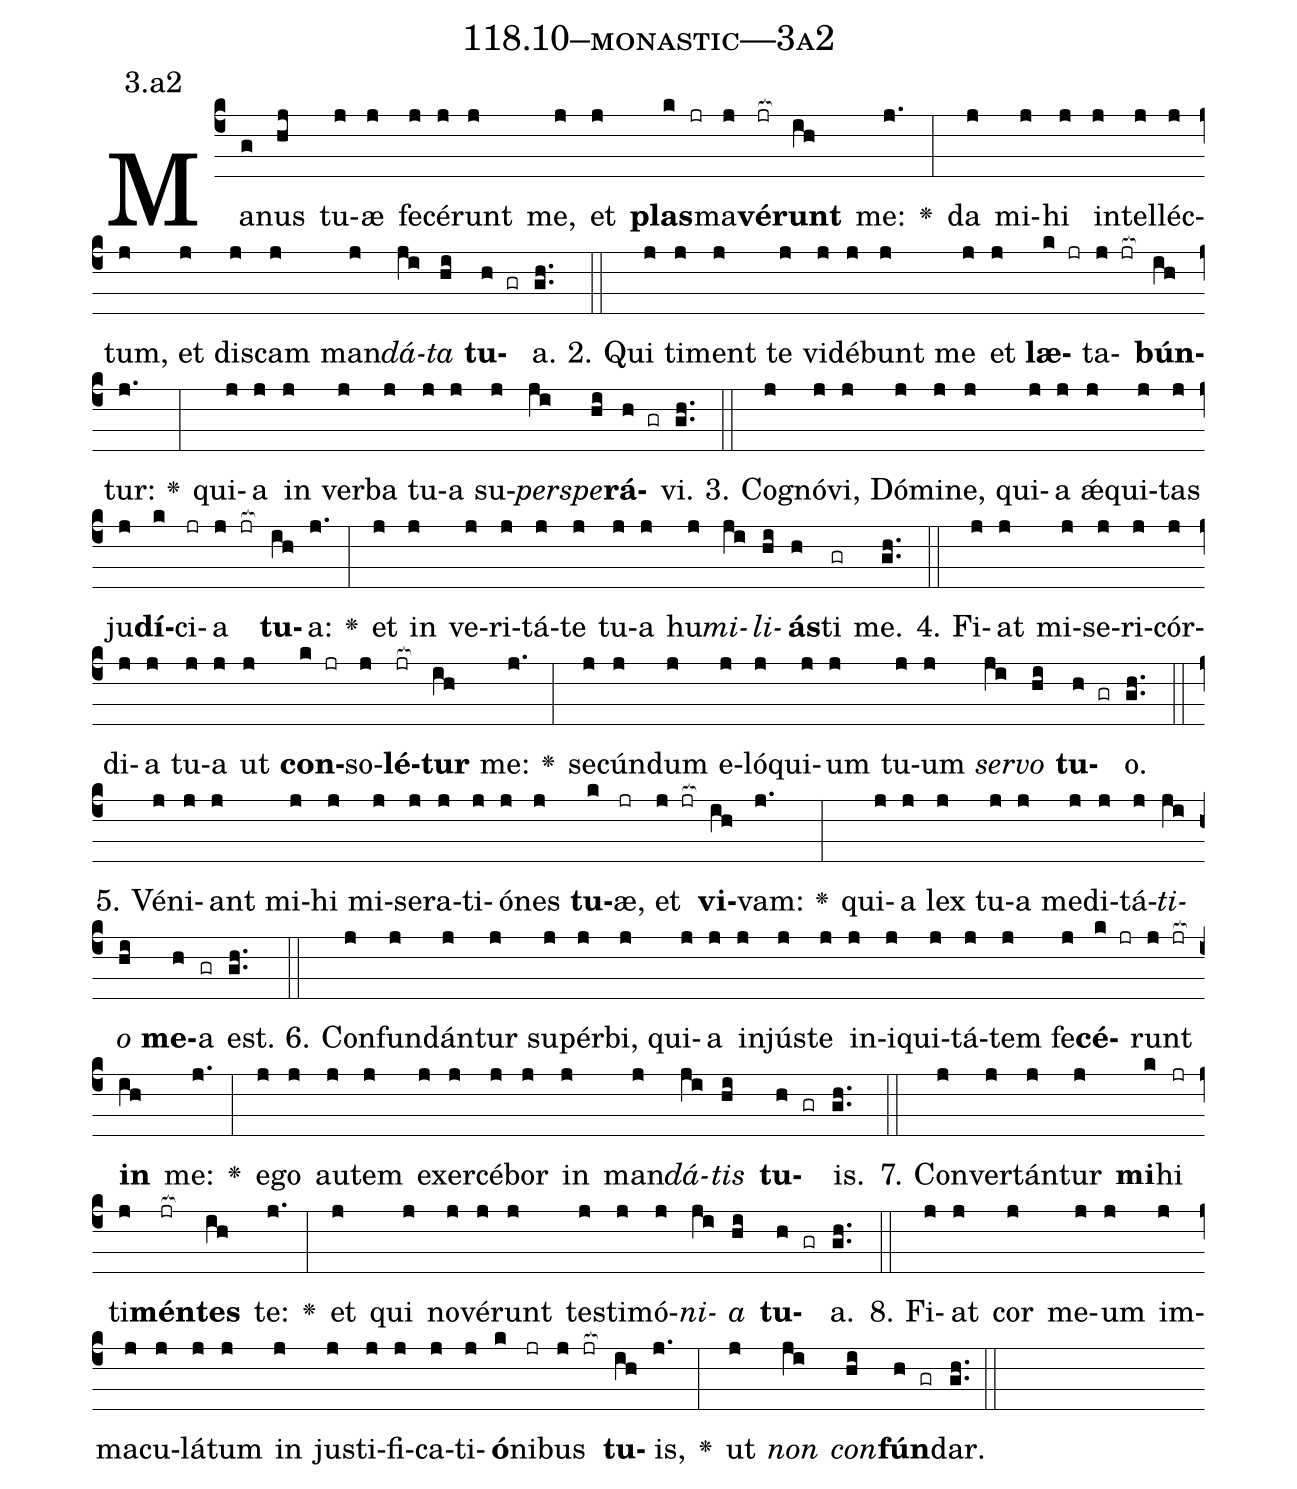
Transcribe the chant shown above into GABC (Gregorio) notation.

name: 118.10--monastic---3a2;
annotation: 3.a2;
%%
(c4)Ma(g)nus(hj) tu(j)æ(j) fe(j)cé(j)runt(j) me,(j) et(j) <b>plas</b>(k jr)ma(j)<b>vé</b>(jr[ocb:1{])<b>runt</b>(ih[ocb:0}]) me:(j.) <v>\greheightstar</v>(:) da(j) mi(j)hi(j) in(j)tel(j)léc(j)tum,(j) et(j) dis(j)cam(j) man(j)<i>dá</i>(ji)<i>ta</i>(hi) <b>tu</b>(h gr)a.(gh..) (::)
2. Qui(j) ti(j)ment(j) te(j) vi(j)dé(j)bunt(j) me(j) et(j) <b>læ</b>(k jr)ta(j jr[ocb:1{])<b>bún</b>(ih[ocb:0}])tur:(j.) <v>\greheightstar</v>(:) qui(j)a(j) in(j) ver(j)ba(j) tu(j)a(j) su(j)<i>per</i>(ji)<i>spe</i>(hi)<b>rá</b>(h gr)vi.(gh..) (::)
3. Co(j)gnó(j)vi,(j) Dó(j)mi(j)ne,(j) qui(j)a(j) ǽ(j)qui(j)tas(j) ju(j)<b>dí</b>(k)ci(jr)a(j jr[ocb:1{]) <b>tu</b>(ih[ocb:0}])a:(j.) <v>\greheightstar</v>(:) et(j) in(j) ve(j)ri(j)tá(j)te(j) tu(j)a(j) hu(j)<i>mi</i>(ji)<i>li</i>(hi)<b>ás</b>(h)ti(gr) me.(gh..) (::)
4. Fi(j)at(j) mi(j)se(j)ri(j)cór(j)di(j)a(j) tu(j)a(j) ut(j) <b>con</b>(k jr)so(j)<b>lé</b>(jr[ocb:1{])<b>tur</b>(ih[ocb:0}]) me:(j.) <v>\greheightstar</v>(:) se(j)cún(j)dum(j) e(j)ló(j)qui(j)um(j) tu(j)um(j) <i>ser</i>(ji)<i>vo</i>(hi) <b>tu</b>(h gr)o.(gh..) (::)
5. Vé(j)ni(j)ant(j) mi(j)hi(j) mi(j)se(j)ra(j)ti(j)ó(j)nes(j) <b>tu</b>(k)æ,(jr) et(j jr[ocb:1{]) <b>vi</b>(ih[ocb:0}])vam:(j.) <v>\greheightstar</v>(:) qui(j)a(j) lex(j) tu(j)a(j) me(j)di(j)tá(j)<i>ti</i>(ji)<i>o</i>(hi) <b>me</b>(h)a(gr) est.(gh..) (::)
6. Con(j)fun(j)dán(j)tur(j) su(j)pér(j)bi,(j) qui(j)a(j) in(j)jús(j)te(j) in(j)i(j)qui(j)tá(j)tem(j) fe(j)<b>cé</b>(k jr)runt(j jr[ocb:1{]) <b>in</b>(ih[ocb:0}]) me:(j.) <v>\greheightstar</v>(:) e(j)go(j) au(j)tem(j) ex(j)er(j)cé(j)bor(j) in(j) man(j)<i>dá</i>(ji)<i>tis</i>(hi) <b>tu</b>(h gr)is.(gh..) (::)
7. Con(j)ver(j)tán(j)tur(j) <b>mi</b>(k)hi(jr) ti(j)<b>mén</b>(jr[ocb:1{])<b>tes</b>(ih[ocb:0}]) te:(j.) <v>\greheightstar</v>(:) et(j) qui(j) no(j)vé(j)runt(j) tes(j)ti(j)mó(j)<i>ni</i>(ji)<i>a</i>(hi) <b>tu</b>(h gr)a.(gh..) (::)
8. Fi(j)at(j) cor(j) me(j)um(j) im(j)ma(j)cu(j)lá(j)tum(j) in(j) jus(j)ti(j)fi(j)ca(j)ti(j)<b>ó</b>(k)ni(jr)bus(j jr[ocb:1{]) <b>tu</b>(ih[ocb:0}])is,(j.) <v>\greheightstar</v>(:) ut(j) <i>non</i>(ji) <i>con</i>(hi)<b>fún</b>(h gr)dar.(gh..) (::)
